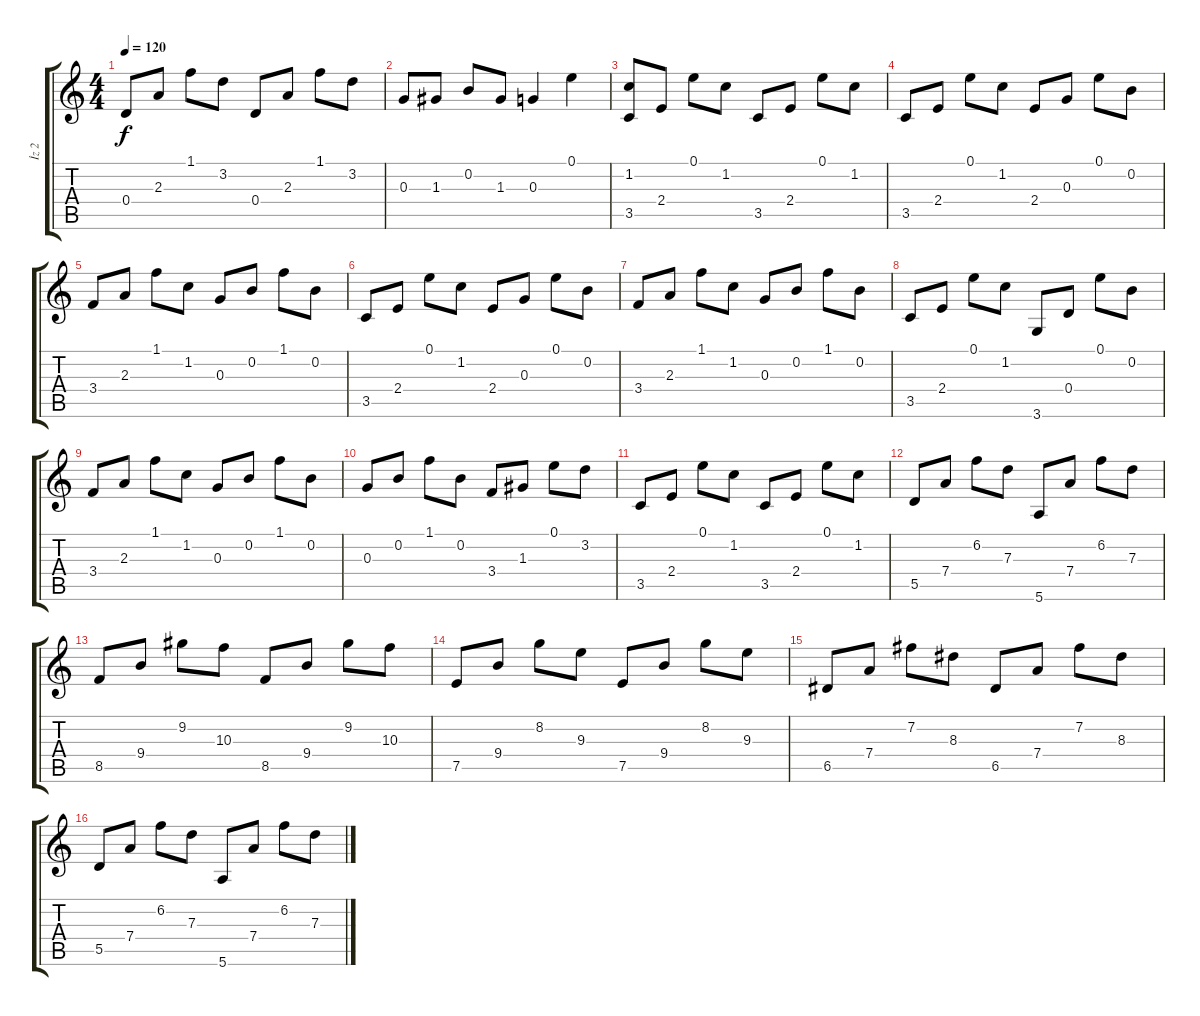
\track ("İz 2" "İz 2") {instrument acousticguitarnylon}
\staff {score tabs}
\tuning (E4 B3 G3 D3 A2 E2) {hide}
\ts (4 4)
\tempo 120
\clef g2
\ks c
0.4.8{dy f} 2.3.8 1.1.8 3.2.8 0.4.8 2.3.8 1.1.8 3.2.8 |
0.3.8 1.3.8 0.2.8 1.3.8 0.3.4 0.1.4 |
(1.2 3.5).8 2.4.8 0.1.8 1.2.8 3.5.8 2.4.8 0.1.8 1.2.8 |
3.5.8 2.4.8 0.1.8 1.2.8 2.4.8 0.3.8 0.1.8 0.2.8 |
3.4.8 2.3.8 1.1.8 1.2.8 0.3.8 0.2.8 1.1.8 0.2.8 |
3.5.8 2.4.8 0.1.8 1.2.8 2.4.8 0.3.8 0.1.8 0.2.8 |
3.4.8 2.3.8 1.1.8 1.2.8 0.3.8 0.2.8 1.1.8 0.2.8 |
3.5.8 2.4.8 0.1.8 1.2.8 3.6.8 0.4.8 0.1.8 0.2.8 |
3.4.8 2.3.8 1.1.8 1.2.8 0.3.8 0.2.8 1.1.8 0.2.8 |
0.3.8 0.2.8 1.1.8 0.2.8 3.4.8 1.3.8 0.1.8 3.2.8 |
3.5.8 2.4.8 0.1.8 1.2.8 3.5.8 2.4.8 0.1.8 1.2.8 |
5.5.8 7.4.8 6.2.8 7.3.8 5.6.8 7.4.8 6.2.8 7.3.8 |
8.5.8 9.4.8 9.2.8 10.3.8 8.5.8 9.4.8 9.2.8 10.3.8 |
7.5.8 9.4.8 8.2.8 9.3.8 7.5.8 9.4.8 8.2.8 9.3.8 |
6.5.8 7.4.8 7.2.8 8.3.8 6.5.8 7.4.8 7.2.8 8.3.8 |
5.5.8 7.4.8 6.2.8 7.3.8 5.6.8 7.4.8 6.2.8 7.3.8
